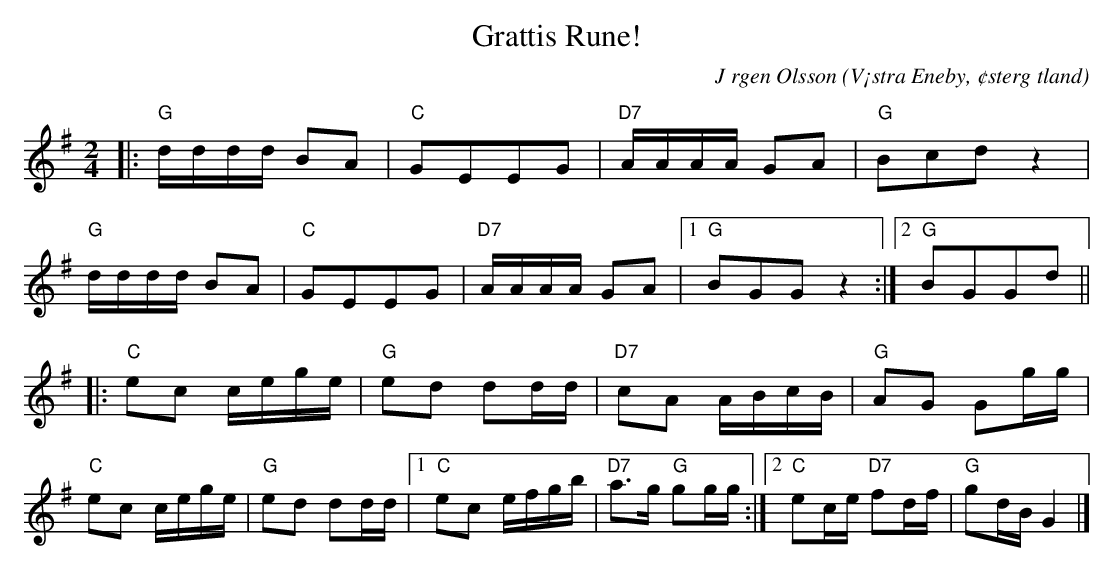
X:1
T:Grattis Rune!
C:J rgen Olsson
O:V¡stra Eneby, ¢sterg tland
Q:115
M:2/4
L:1/8
K:G
|:"G"d/2d/2d/2d/2 BA|"C"GEEG|"D7"A/2A/2A/2A/2 GA|"G"Bcd z2|
"G"d/2d/2d/2d/2 BA|"C"GEEG|"D7"A/2A/2A/2A/2 GA|1"G"BGG z2 :|2"G"BGGd ||
|:"C"ec c/2e/2g/2e/2 |"G"ed dd/2d/2|"D7"cA A/2B/2c/2B/2|"G"AG Gg/2g/2|
"C"ec c/2e/2g/2e/2 |"G"ed dd/2d/2|1"C"ec e/2f/2g/2b/2|"D7"a>g "G"gg/2g/2 :|2"C"ec/2e/2 "D7"fd/2f/2|"G"gd/2B/2 G2 |]
